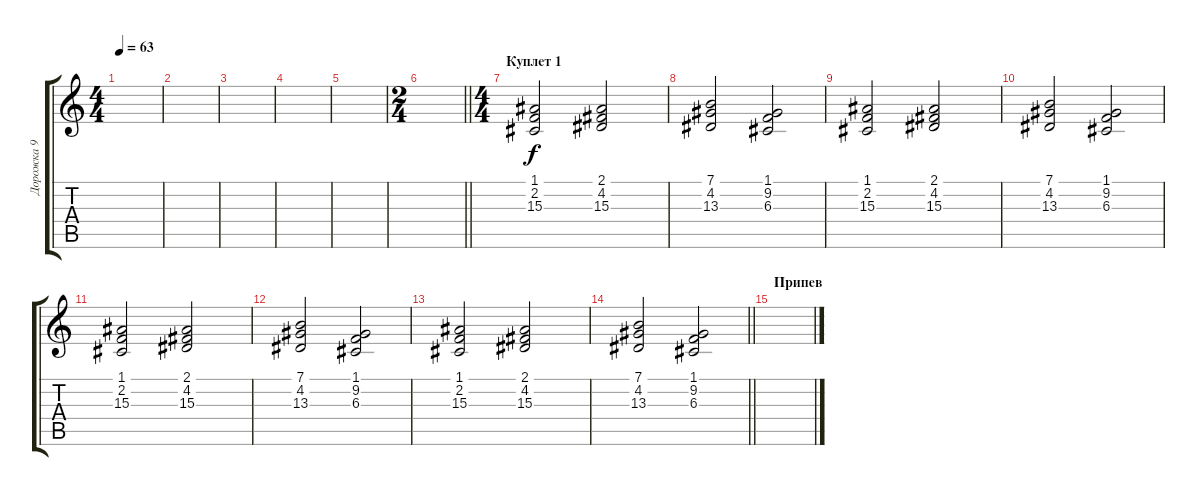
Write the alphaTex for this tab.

\track ("Дорожка 9" "Дорожка 9") {instrument pad8sweep}
\staff {score tabs}
\tuning (E4 B3 G3 C3 G2 C2) {hide}
\ts (4 4)
\tempo 63
\clef g2
\ks c
|
|
|
|
|
\ts (2 4)
\barLineRight lightlight
|
\ts (4 4)
\section ("" "Куплет 1")
(1.1 2.2 15.3).2 (2.1 4.2 15.3).2 |
(7.1 4.2 13.3).2 (1.1 9.2 6.3).2 |
(1.1 2.2 15.3).2 (2.1 4.2 15.3).2 |
(7.1 4.2 13.3).2 (1.1 9.2 6.3).2 |
(1.1 2.2 15.3).2 (2.1 4.2 15.3).2 |
(7.1 4.2 13.3).2 (1.1 9.2 6.3).2 |
(1.1 2.2 15.3).2 (2.1 4.2 15.3).2 |
\barLineRight lightlight
(7.1 4.2 13.3).2 (1.1 9.2 6.3).2 |
\section ("" "Припев")
